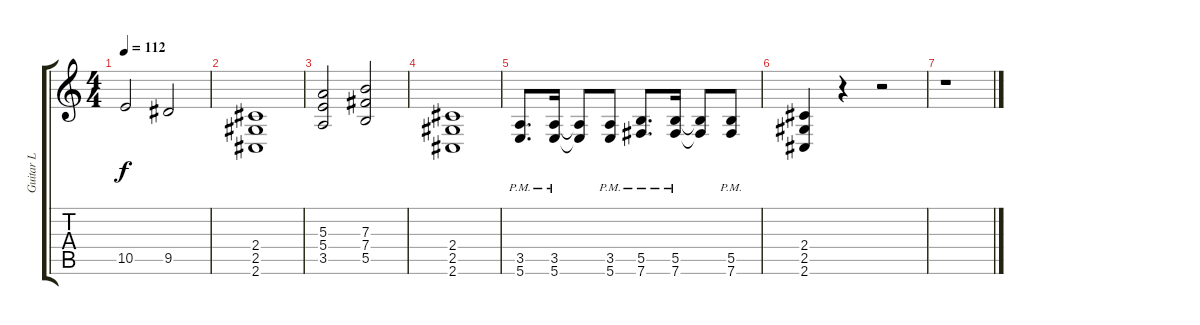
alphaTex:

\track ("Guitar L" "Guitar L") {instrument distortionguitar}
\staff {score tabs}
\tuning (Db4 Ab3 E3 B2 Gb2 B1) {hide}
\ts (4 4)
\tempo 112
\clef g2
\ks c
10.5.2{dy f} 9.5.2 |
(2.4 2.5 2.6).1 |
(5.3 5.4 3.5).2 (7.3 7.4 5.5).2 |
(2.4 2.5 2.6).1 |
(3.5{pm} 5.6{pm}).8{d} (3.5{pm} 5.6{pm}).16 (3.5{t} 5.6{t}).8 (3.5{pm} 5.6{pm}).8 (5.5{pm} 7.6{pm}).8{d} (5.5{pm} 7.6{pm}).16 (5.5{t} 7.6{t}).8 (5.5{pm} 7.6{pm}).8 |
(2.4 2.5 2.6).4 r.4 r.2 |
r.1
